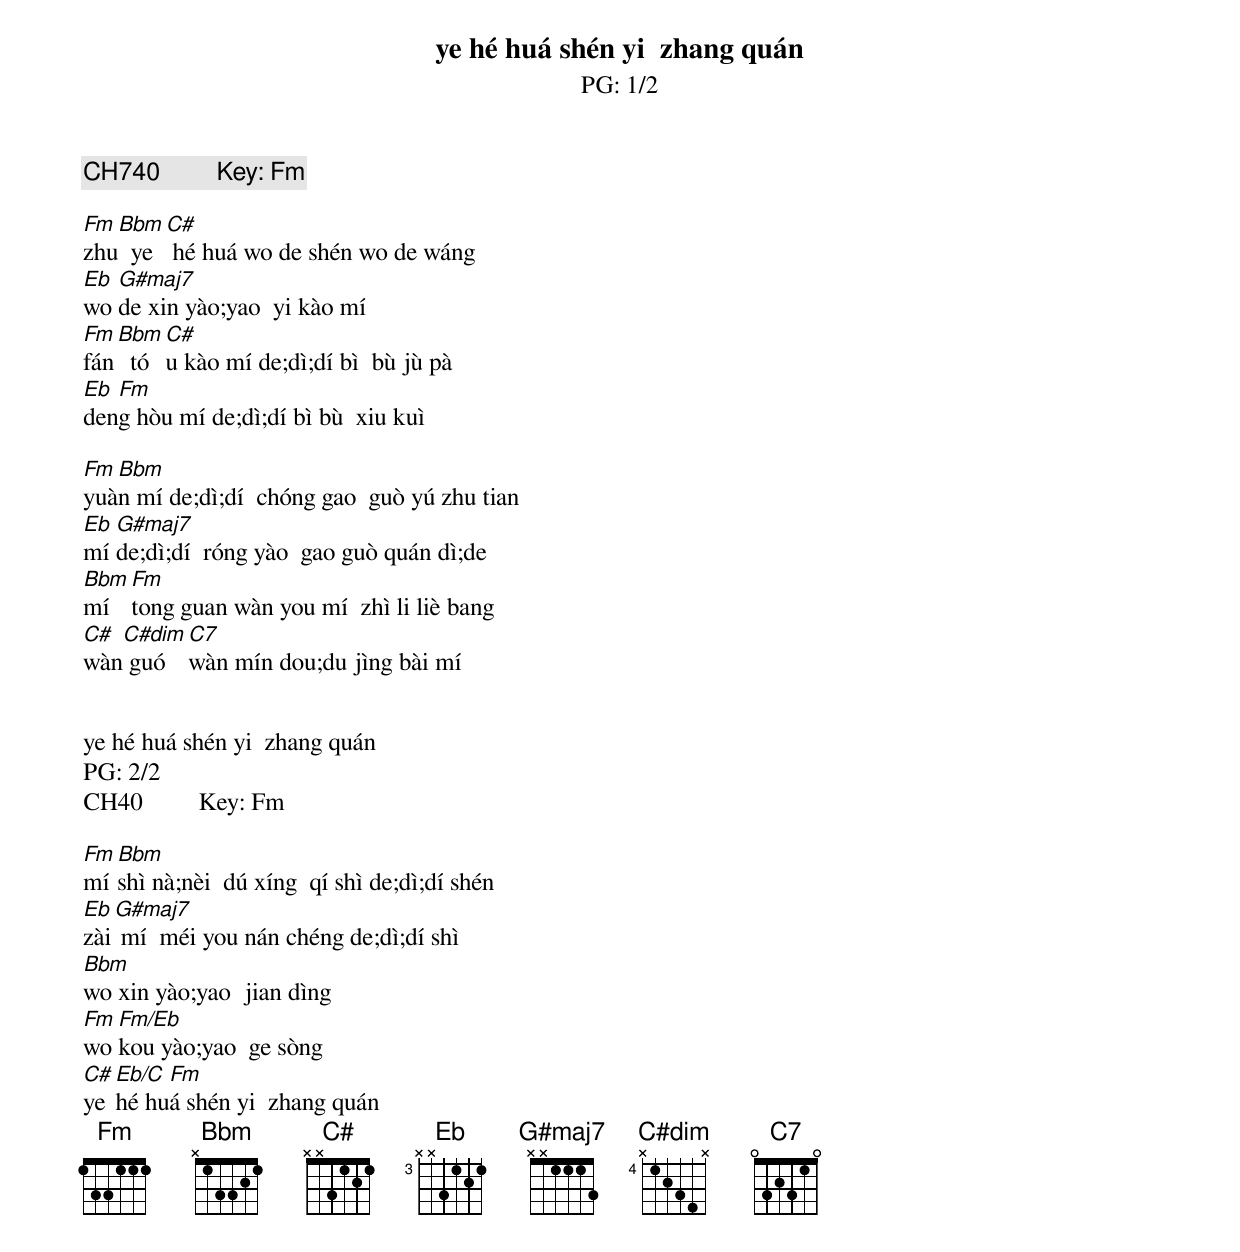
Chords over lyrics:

ye hé huá shén yi  zhang quán
PG: 1/2
CH740         Key: Fm

Fm Bbm C#
zhu  ye hé huá wo de shén wo de wáng
Eb G#maj7
wo de xin yào;yao  yi kào mí
Fm Bbm C#
fán  tóu kào mí de;dì;dí bì  bù jù pà
Eb Fm
deng hòu mí de;dì;dí bì bù  xiu kuì

Fm Bbm
yuàn mí de;dì;dí  chóng gao  guò yú zhu tian
Eb G#maj7
mí de;dì;dí  róng yào  gao guò quán dì;de
Bbm Fm
mí  tong guan wàn you mí  zhì li liè bang
C# C#dim C7
wàn guó  wàn mín dou;du jìng bài mí


ye hé huá shén yi  zhang quán
PG: 2/2
CH40         Key: Fm

Fm Bbm
mí shì nà;nèi  dú xíng  qí shì de;dì;dí shén
Eb G#maj7
zài mí  méi you nán chéng de;dì;dí shì
Bbm
wo xin yào;yao  jian dìng
Fm Fm/Eb
wo kou yào;yao  ge sòng
C# Eb/C Fm
ye hé huá shén yi  zhang quán
